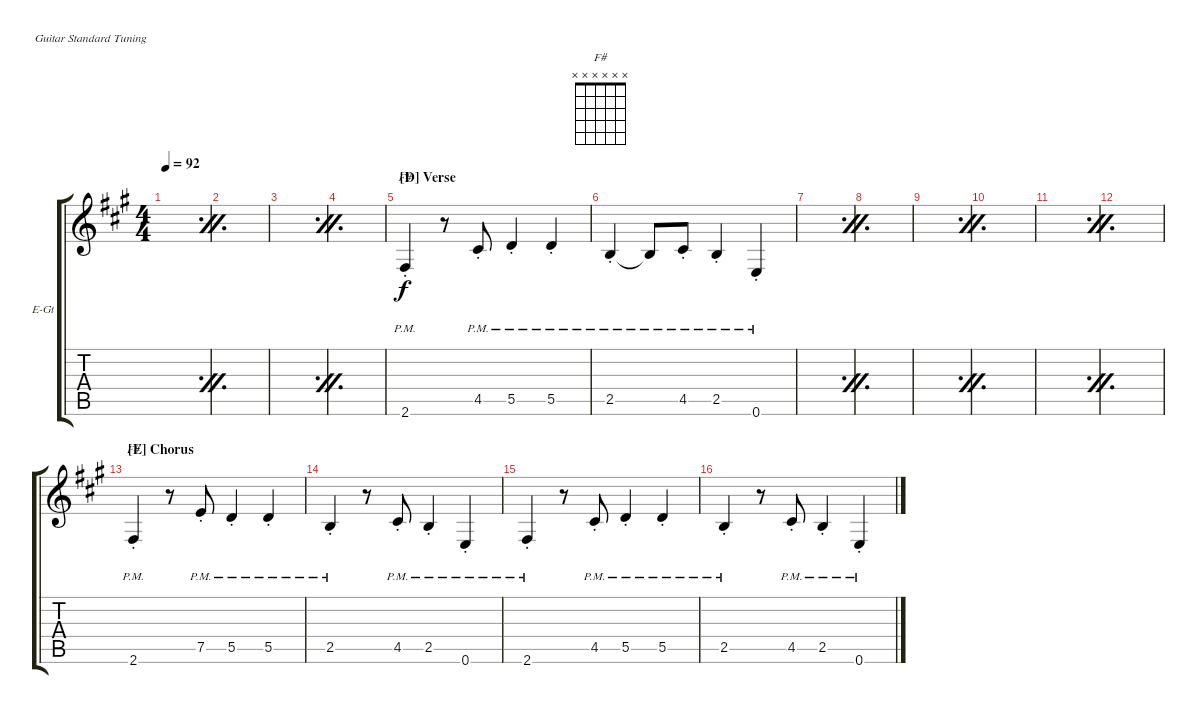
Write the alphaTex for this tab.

\defaultSystemsLayout 4
\bracketExtendMode groupsimilarinstruments
\firstSystemTrackNameOrientation horizontal
\otherSystemsTrackNameOrientation horizontal
\track ("Alex Turner (Guitar One)" "E-Gt") {instrument electricguitarclean}
\staff {score tabs}
\tuning (E4 B3 G3 D3 A2 E2)
\chord ("F#" x x x x x x)
\ts (4 4)
\tempo 92
\clef g2
\simile firstofdouble
\ks a
|
\simile secondofdouble
|
\simile firstofdouble
|
\simile secondofdouble
|
\section ("D" "Verse")
2.6{pm st}.4{ch "F#" lyrics (0 "") lyrics (1 "") lyrics (2 "") lyrics (3 "") lyrics (4 "")} r.8 4.5{pm st}.8{lyrics (0 "") lyrics (1 "") lyrics (2 "") lyrics (3 "") lyrics (4 "")} 5.5{pm st}.4{lyrics (0 "") lyrics (1 "") lyrics (2 "") lyrics (3 "") lyrics (4 "")} 5.5{pm st}.4{lyrics (0 "") lyrics (1 "") lyrics (2 "") lyrics (3 "") lyrics (4 "")} |
2.5{pm st}.4{lyrics (0 "") lyrics (1 "") lyrics (2 "") lyrics (3 "") lyrics (4 "")} 2.5{pm t}.8{lyrics (0 "") lyrics (1 "") lyrics (2 "") lyrics (3 "") lyrics (4 "")} 4.5{pm st}.8{lyrics (0 "") lyrics (1 "") lyrics (2 "") lyrics (3 "") lyrics (4 "")} 2.5{pm st}.4{lyrics (0 "") lyrics (1 "") lyrics (2 "") lyrics (3 "") lyrics (4 "")} 0.6{pm st}.4{lyrics (0 "") lyrics (1 "") lyrics (2 "") lyrics (3 "") lyrics (4 "")} |
\simile firstofdouble
|
\simile secondofdouble
|
\simile firstofdouble
|
\simile secondofdouble
|
\simile firstofdouble
|
\simile secondofdouble
|
\section ("E" "Chorus")
\simile none
2.6{pm st}.4{ch "F#" lyrics (0 "") lyrics (1 "") lyrics (2 "") lyrics (3 "") lyrics (4 "")} r.8 7.5{pm st}.8{lyrics (0 "") lyrics (1 "") lyrics (2 "") lyrics (3 "") lyrics (4 "")} 5.5{pm st}.4{lyrics (0 "") lyrics (1 "") lyrics (2 "") lyrics (3 "") lyrics (4 "")} 5.5{pm st}.4{lyrics (0 "") lyrics (1 "") lyrics (2 "") lyrics (3 "") lyrics (4 "")} |
2.5{pm st}.4{lyrics (0 "") lyrics (1 "") lyrics (2 "") lyrics (3 "") lyrics (4 "")} r.8 4.5{pm st}.8{lyrics (0 "") lyrics (1 "") lyrics (2 "") lyrics (3 "") lyrics (4 "")} 2.5{pm st}.4{lyrics (0 "") lyrics (1 "") lyrics (2 "") lyrics (3 "") lyrics (4 "")} 0.6{pm st}.4{lyrics (0 "") lyrics (1 "") lyrics (2 "") lyrics (3 "") lyrics (4 "")} |
2.6{pm st}.4{lyrics (0 "") lyrics (1 "") lyrics (2 "") lyrics (3 "") lyrics (4 "")} r.8 4.5{pm st}.8{lyrics (0 "") lyrics (1 "") lyrics (2 "") lyrics (3 "") lyrics (4 "")} 5.5{pm st}.4{lyrics (0 "") lyrics (1 "") lyrics (2 "") lyrics (3 "") lyrics (4 "")} 5.5{pm st}.4{lyrics (0 "") lyrics (1 "") lyrics (2 "") lyrics (3 "") lyrics (4 "")} |
2.5{pm st}.4{lyrics (0 "") lyrics (1 "") lyrics (2 "") lyrics (3 "") lyrics (4 "")} r.8 4.5{pm st}.8{lyrics (0 "") lyrics (1 "") lyrics (2 "") lyrics (3 "") lyrics (4 "")} 2.5{pm st}.4{lyrics (0 "") lyrics (1 "") lyrics (2 "") lyrics (3 "") lyrics (4 "")} 0.6{pm st}.4{lyrics (0 "") lyrics (1 "") lyrics (2 "") lyrics (3 "") lyrics (4 "")}
